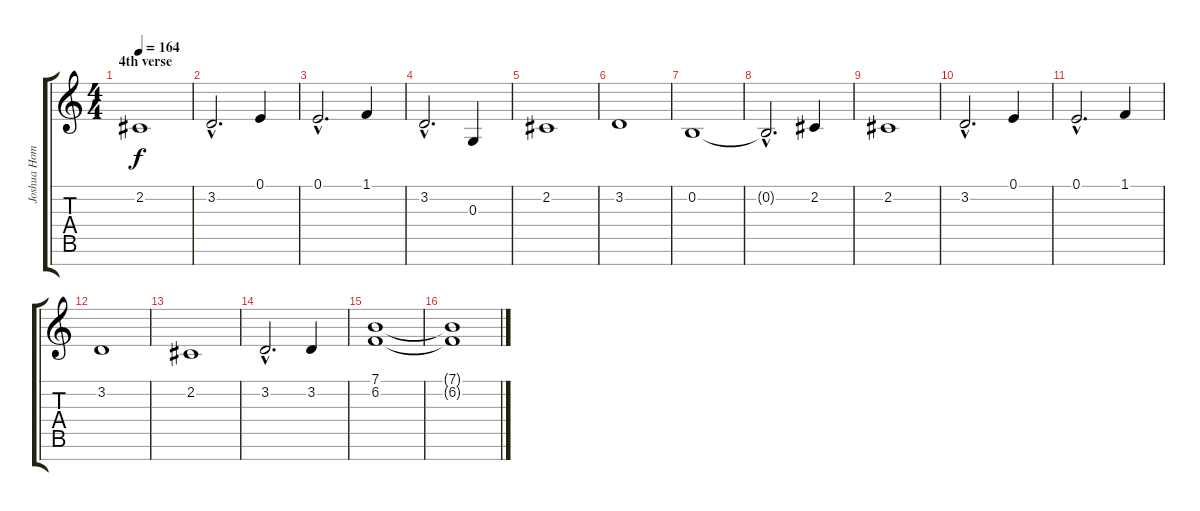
\track ("Joshua Homme - singing" "Joshua Hom") {instrument piccolo}
\staff {score tabs}
\tuning (E4 B3 G3 D3 A2 E2 B1) {hide}
\ts (4 4)
\section ("" "4th verse")
\tempo 164
\clef g2
\ks c
2.2.1{dy f} |
3.2{hac}.2{d} 0.1.4 |
0.1{hac}.2{d} 1.1.4 |
3.2{hac}.2{d} 0.3.4 |
2.2.1 |
3.2.1 |
0.2.1 |
0.2{hac t}.2{d} 2.2.4 |
2.2.1 |
3.2{hac}.2{d} 0.1.4 |
0.1{hac}.2{d} 1.1.4 |
3.2.1 |
2.2.1 |
3.2{hac}.2{d} 3.2.4 |
(7.1 6.2).1 |
(7.1{t} 6.2{t}).1
